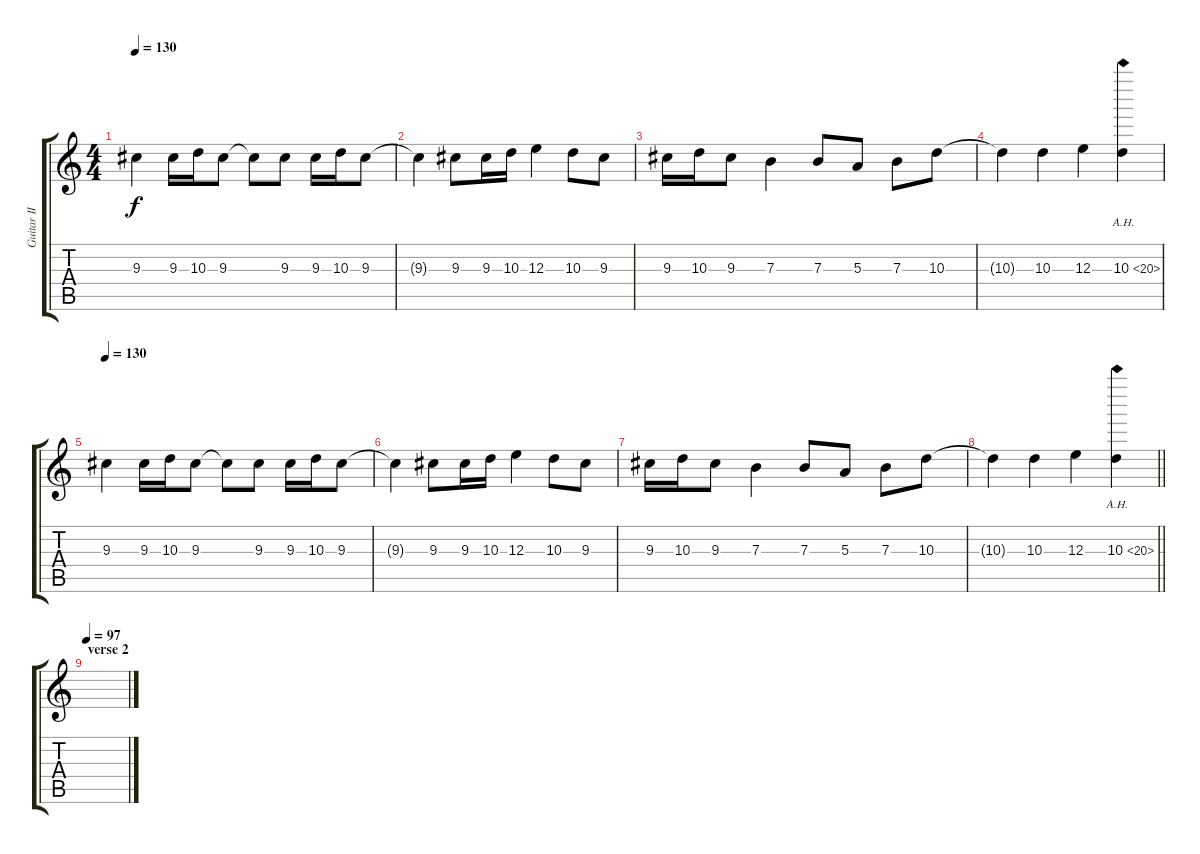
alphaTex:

\track ("Guitar II" "Guitar II") {mute instrument distortionguitar}
\staff {score tabs}
\tuning (Db4 Ab3 E3 B2 Gb2 Db2) {hide}
\ts (4 4)
\tempo 140
\tempo 130
\clef g2
\ks c
9.3.4{dy f} 9.3.16 10.3.16 9.3.8 9.3{t}.8 9.3.8 9.3.16 10.3.16 9.3.8 |
9.3{t}.4 9.3.8 9.3.16 10.3.16 12.3.4 10.3.8 9.3.8 |
9.3.16 10.3.16 9.3.8 7.3.4 7.3.8 5.3.8 7.3.8 10.3.8 |
10.3{t}.4 10.3.4 12.3.4 10.3{ah 10}.4 |
\tempo 140
\tempo 130
9.3.4 9.3.16 10.3.16 9.3.8 9.3{t}.8 9.3.8 9.3.16 10.3.16 9.3.8 |
9.3{t}.4 9.3.8 9.3.16 10.3.16 12.3.4 10.3.8 9.3.8 |
9.3.16 10.3.16 9.3.8 7.3.4 7.3.8 5.3.8 7.3.8 10.3.8 |
\barLineRight lightlight
10.3{t}.4 10.3.4 12.3.4 10.3{ah 10}.4 |
\section ("" "verse 2")
\tempo 97
